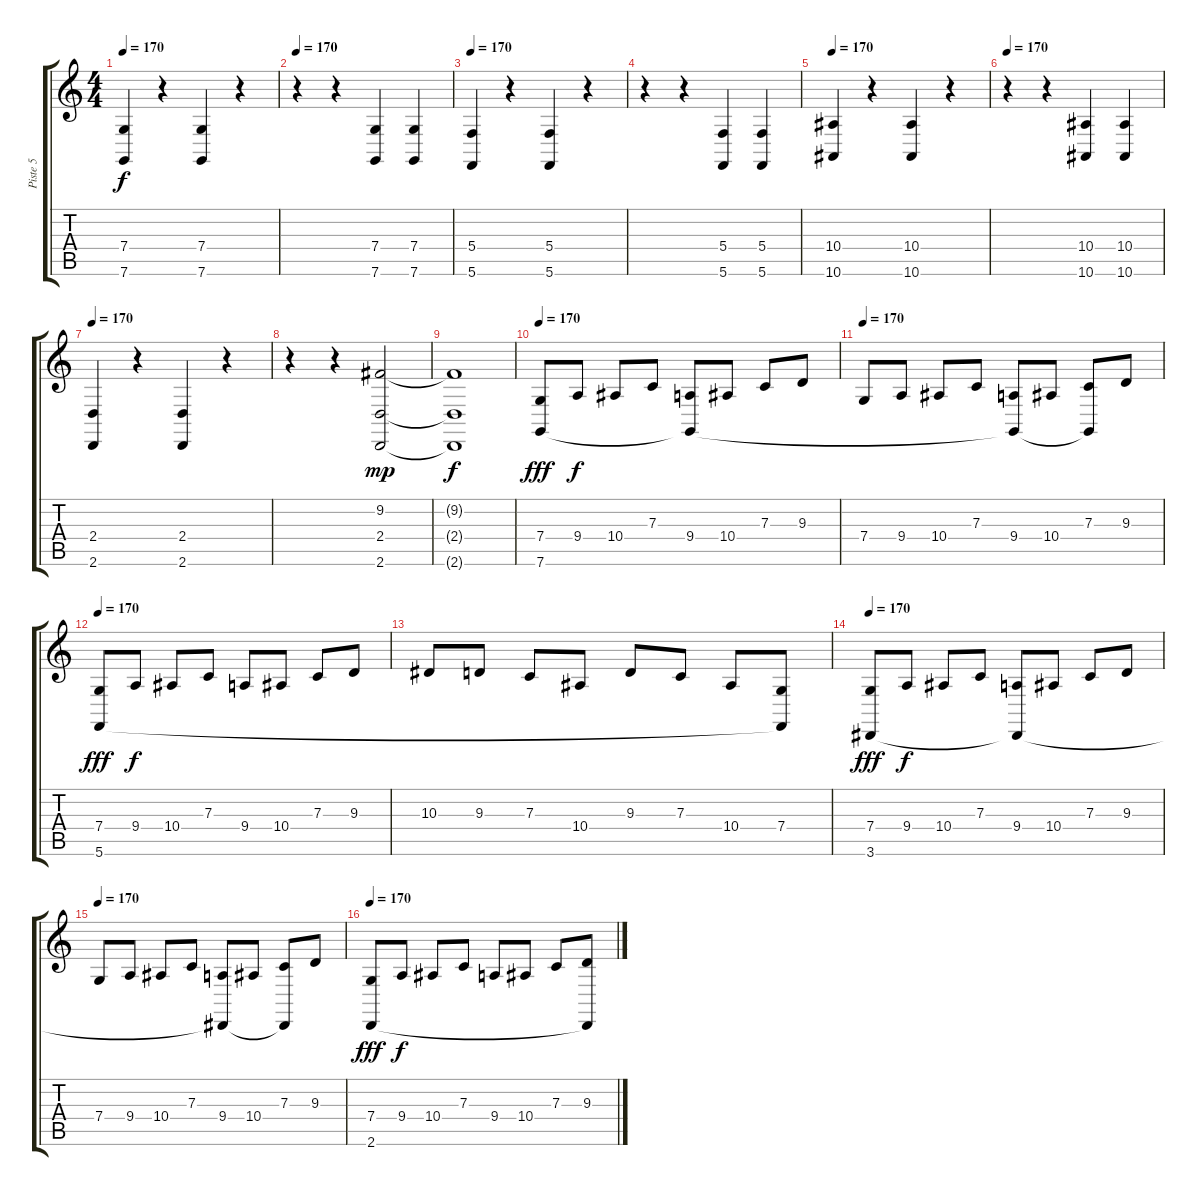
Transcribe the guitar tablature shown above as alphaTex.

\track ("Piste 5" "Piste 5") {instrument stringensemble1}
\staff {score tabs}
\tuning (D4 A3 F3 C3 G2 C2) {hide}
\ts (4 4)
\tempo 170
\clef g2
\ks c
(7.4 7.6).4{dy f} r.4 (7.4 7.6).4 r.4 |
\tempo 170
r.4 r.4 (7.4 7.6).4 (7.4 7.6).4 |
\tempo 170
(5.4 5.6).4 r.4 (5.4 5.6).4 r.4 |
r.4 r.4 (5.4 5.6).4 (5.4 5.6).4 |
\tempo 170
(10.4 10.6).4 r.4 (10.4 10.6).4 r.4 |
\tempo 170
r.4 r.4 (10.4 10.6).4 (10.4 10.6).4 |
\tempo 170
(2.4 2.6).4 r.4 (2.4 2.6).4 r.4 |
r.4 r.4 (9.2 2.4 2.6).2{dy mp} |
(9.2{t} 2.4{t} 2.6{t}).1{dy f} |
\tempo 170
(7.4 7.6).8{dy fff} 9.4.8{dy f} 10.4.8 7.3.8 (9.4 7.6{t}).8 10.4.8 7.3.8 9.3.8 |
\tempo 170
7.4.8 9.4.8 10.4.8 7.3.8 (9.4 7.6{t}).8 10.4.8 (7.3 7.6{t}).8 9.3.8 |
\tempo 170
(7.4 5.6).8{dy fff} 9.4.8{dy f} 10.4.8 7.3.8 9.4.8 10.4.8 7.3.8 9.3.8 |
10.3.8 9.3.8 7.3.8 10.4.8 9.3.8 7.3.8 10.4.8 (7.4 5.6{t}).8 |
\tempo 170
(7.4 3.6).8{dy fff} 9.4.8{dy f} 10.4.8 7.3.8 (9.4 3.6{t}).8 10.4.8 7.3.8 9.3.8 |
\tempo 170
7.4.8 9.4.8 10.4.8 7.3.8 (9.4 3.6{t}).8 10.4.8 (7.3 3.6{t}).8 9.3.8 |
\tempo 170
(7.4 2.6).8{dy fff} 9.4.8{dy f} 10.4.8 7.3.8 9.4.8 10.4.8 7.3.8 (9.3 2.6{t}).8
